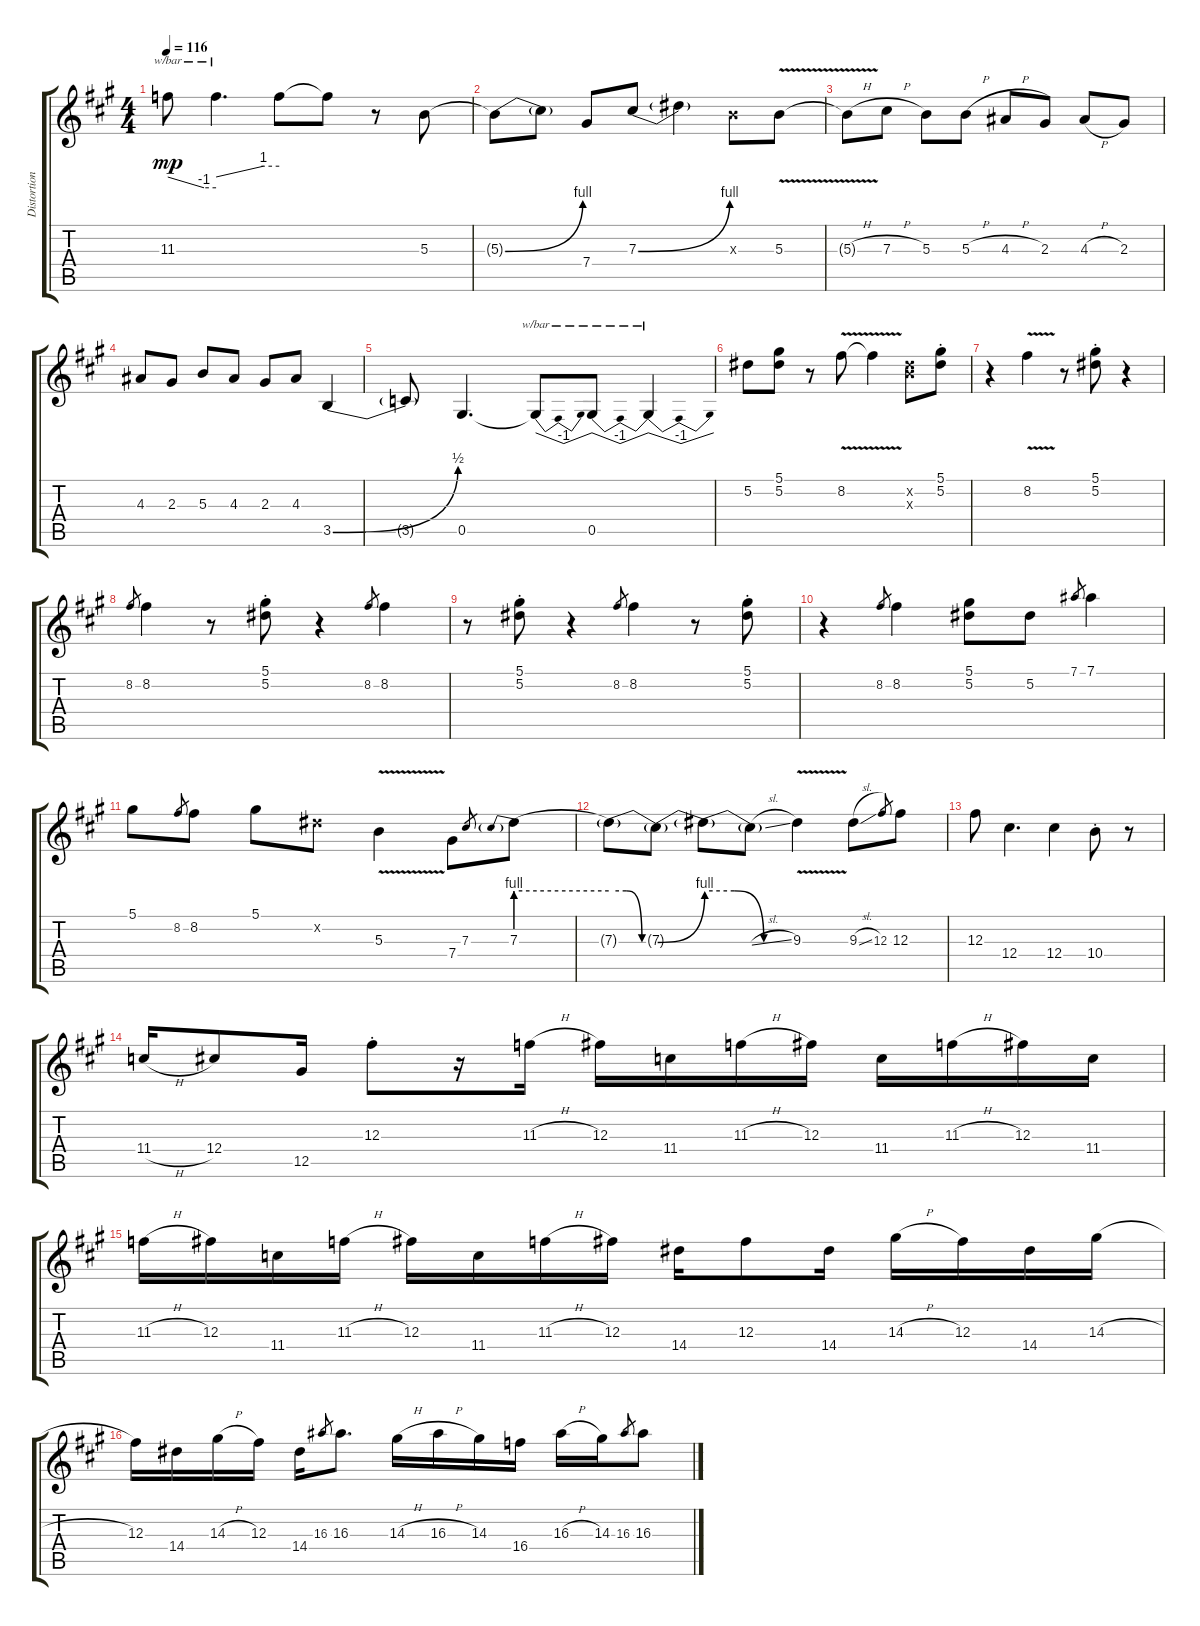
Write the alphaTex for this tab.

\track ("Distortion 2" "Distortion") {instrument distortionguitar}
\staff {score tabs}
\tuning (Eb4 Bb3 Gb3 Db3 Ab2 Eb2) {hide}
\ts (4 4)
\tempo 116
\clef g2
\ks a
11.3.8{tbe (custom default 0 0 45 -4 60 -4) dy mp} 11.3{t}.4{d tbe (custom default 0 0 45 4 60 4)} 11.3{t}.8 11.3{t}.8 r.8 5.3.8 |
5.3{be (bend 0 0 60 4) t}.8 5.3{t}.8 7.4.8 7.3{be (bend 0 0 60 4)}.8 7.3{t}.4 5.3{x}.8 5.3{v}.8 |
5.3{h t}.8 7.3{h}.8 5.3.8 5.3{h}.8 4.3{h}.8 2.3.8 4.3{h}.8 2.3.8 |
4.3.8 2.3.8 5.3.8 4.3.8 2.3.8 4.3.8 3.5{be (bend 0 0 60 2)}.4 |
3.5{t}.8 0.5.4{d} 0.5{t}.8{tbe (dip default 0 0 30 -4 60 0)} 0.5.8{tbe (dip default 0 0 30 -4 60 0)} 0.5{t}.4{tbe (dip default 0 0 30 -4 60 0)} |
5.2.8 (5.1 5.2).8 r.8 8.2{v}.8 8.2{v t}.4 (5.2{x} 5.3{x}).8 (5.1{st} 5.2{st}).8 |
r.4 8.2{v}.4 r.8 (5.1{st} 5.2{st}).8 r.4 |
8.2.8{gr} 8.2.4 r.8 (5.1{st} 5.2{st}).8 r.4 8.2.8{gr} 8.2.4 |
r.8 (5.1{st} 5.2{st}).8 r.4 8.2.8{gr} 8.2.4 r.8 (5.1{st} 5.2{st}).8 |
r.4 8.2.8{gr} 8.2.4 (5.1 5.2).8 5.2.8 7.1.8{gr} 7.1.4 |
5.1.8 8.2.8{gr} 8.2.8 5.1.8 5.2{x}.8 5.3{v}.4 7.4.8 7.3.8{gr} 7.3{be (prebend 0 4 60 4)}.8 |
7.3{be (custom 0 4 20 4 40 0 60 0) t}.8 7.3{be (bend 0 0 60 4) t}.8 7.3{be (custom 0 4 20 4 40 0 60 0) t}.8 7.3{sl t}.8 9.3{v}.4 9.3{sl}.8 12.3.8{gr} 12.3.8 |
12.3.8 12.4.4{d} 12.4.4 10.4{st}.8 r.8 |
11.4{h}.16 12.4.8 12.5.16 12.3{st}.8 r.16 11.3{h}.16 12.3.16 11.4.16 11.3{h}.16 12.3.16 11.4.16 11.3{h}.16 12.3.16 11.4.16 |
11.3{h}.16 12.3.16 11.4.16 11.3{h}.16 12.3.16 11.4.16 11.3{h}.16 12.3.16 14.4.16 12.3.8 14.4.16 14.3{h}.16 12.3.16 14.4.16 14.3{h}.16 |
12.3.16 14.4.16 14.3{h}.16 12.3.16 14.4.16 16.3.8{gr} 16.3.8{d} 14.3{h}.16 16.3{h}.16 14.3.16 16.4.16 16.3{h}.16 14.3.16 16.3.8{gr} 16.3.8
